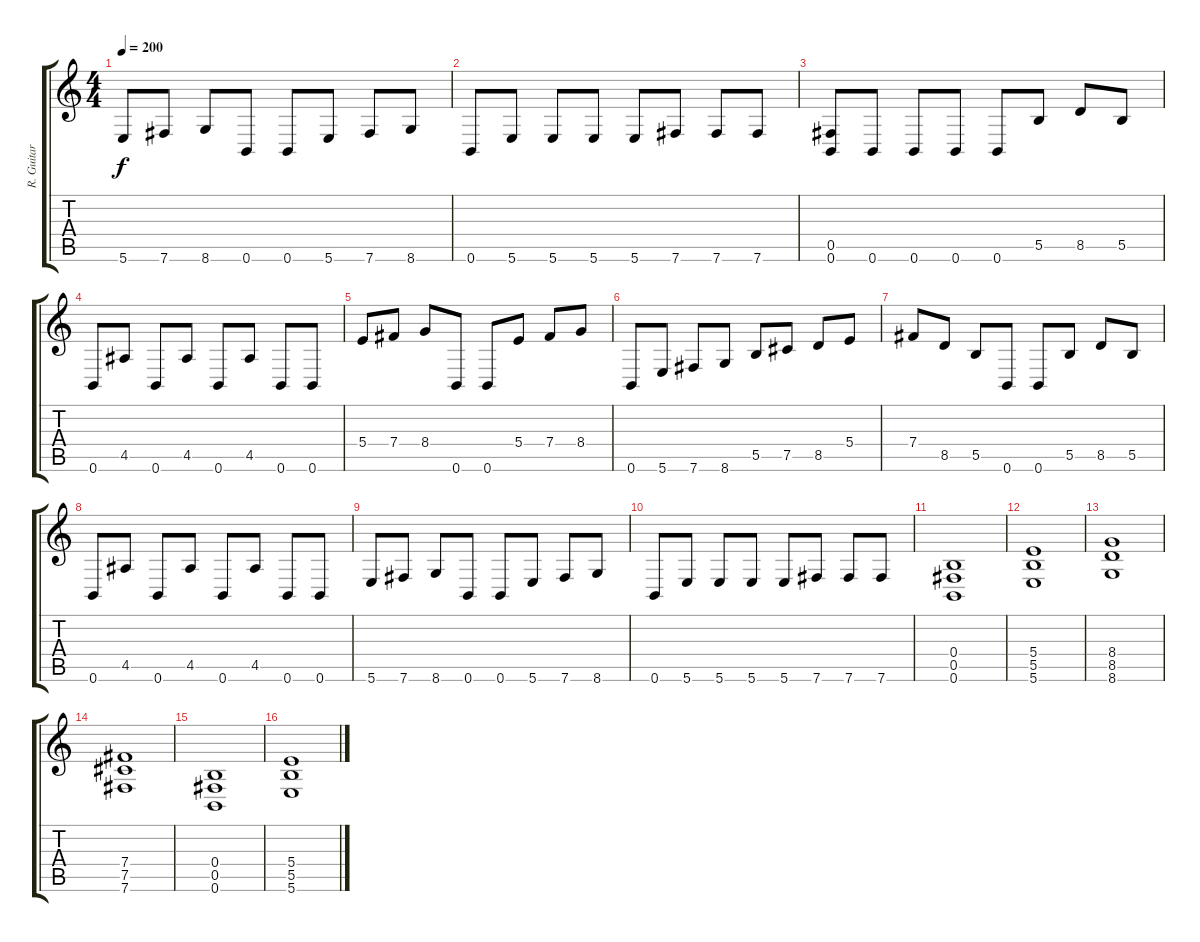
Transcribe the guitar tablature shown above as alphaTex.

\track ("R. Guitar" "R. Guitar") {instrument distortionguitar}
\staff {score tabs}
\tuning (Db4 Ab3 E3 B2 Gb2 B1) {hide}
\ts (4 4)
\tempo 200
\clef g2
\ks c
5.6.8{dy f} 7.6.8 8.6.8 0.6.8 0.6.8 5.6.8 7.6.8 8.6.8 |
0.6.8 5.6.8 5.6.8 5.6.8 5.6.8 7.6.8 7.6.8 7.6.8 |
(0.5 0.6).8 0.6.8 0.6.8 0.6.8 0.6.8 5.5.8 8.5.8 5.5.8 |
0.6.8 4.5.8 0.6.8 4.5.8 0.6.8 4.5.8 0.6.8 0.6.8 |
5.4.8 7.4.8 8.4.8 0.6.8 0.6.8 5.4.8 7.4.8 8.4.8 |
0.6.8 5.6.8 7.6.8 8.6.8 5.5.8 7.5.8 8.5.8 5.4.8 |
7.4.8 8.5.8 5.5.8 0.6.8 0.6.8 5.5.8 8.5.8 5.5.8 |
0.6.8 4.5.8 0.6.8 4.5.8 0.6.8 4.5.8 0.6.8 0.6.8 |
5.6.8 7.6.8 8.6.8 0.6.8 0.6.8 5.6.8 7.6.8 8.6.8 |
0.6.8 5.6.8 5.6.8 5.6.8 5.6.8 7.6.8 7.6.8 7.6.8 |
(0.4 0.5 0.6).1 |
(5.4 5.5 5.6).1 |
(8.4 8.5 8.6).1 |
(7.4 7.5 7.6).1 |
(0.4 0.5 0.6).1 |
(5.4 5.5 5.6).1
